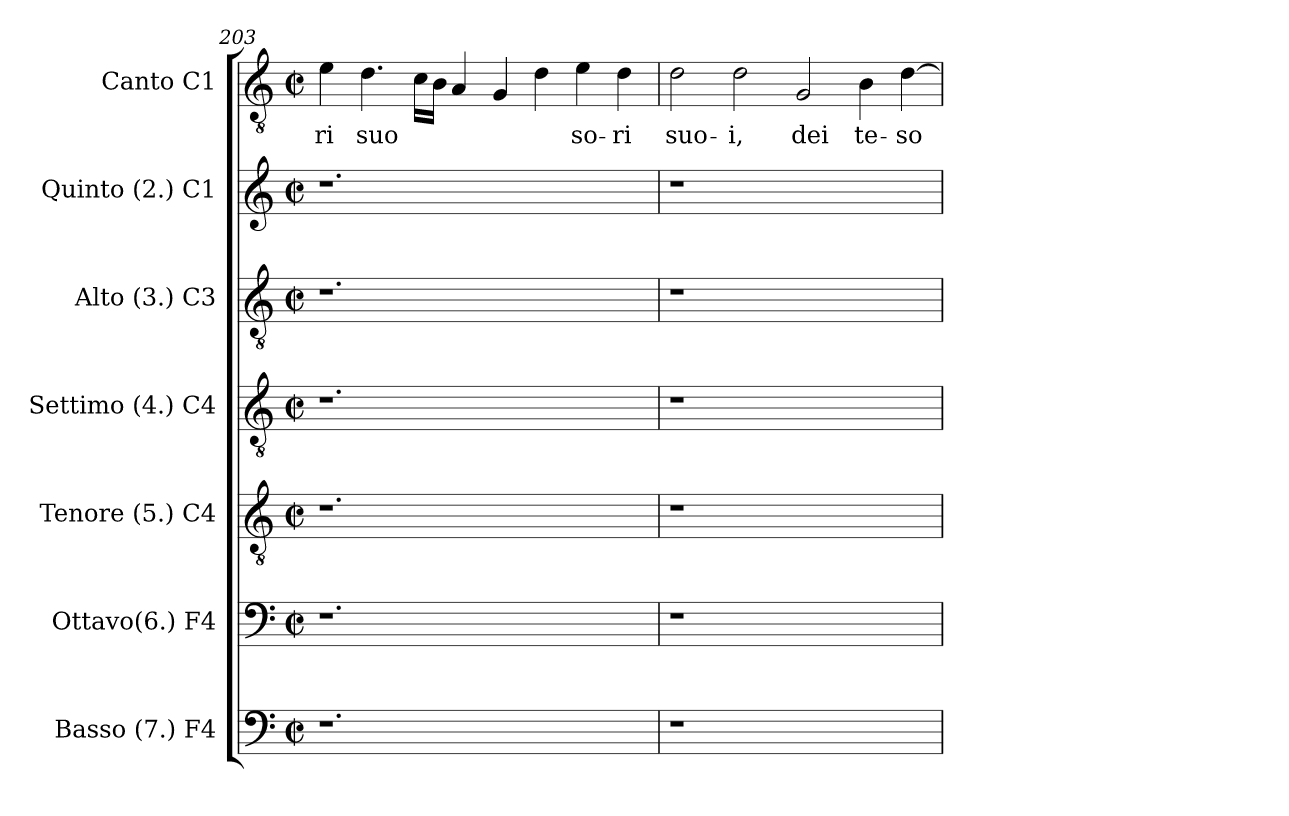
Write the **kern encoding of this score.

**kern	**kern	**kern	**kern	**kern	**kern	**kern	**text
*part7	*part6	*part5	*part4	*part3	*part2	*part1	*part1
*staff7	*staff6	*staff5	*staff4	*staff3	*staff2	*staff1	*staff1
*I"Basso (7.)  F4	*I"Ottavo(6.)  F4	*I"Tenore (5.)  C4	*I"Settimo (4.)  C4	*I"Alto (3.)  C3	*I"Quinto (2.)  C1	*I"Canto  C1	*
*	*	*I'T	*	*I'A	*	*I'C	*
*clefF4	*clefF4	*clefGv2	*clefGv2	*clefGv2	*clefG2	*clefGv2	*
*k[]	*k[]	*k[]	*k[]	*k[]	*k[]	*k[]	*
*C:	*C:	*C:	*C:	*C:	*C:	*C:	*
*M2/2	*M2/2	*M2/2	*M2/2	*M2/2	*M2/2	*M2/2	*
*met(c|)	*met(c|)	*met(c|)	*met(c|)	*met(c|)	*met(c|)	*met(c|)	*
=203	=203	=203	=203	=203	=203	=203	=203
!	!	!	!	!	!	!	!LO:LY:b:cj
1.r	1.r	1.r	1.r	1.r	1.r	4e\	-ri
!	!	!	!	!	!	!	!LO:LY:b:cj
.	.	.	.	.	.	4.d\	suo-
!	!	!	!	!	!	!	!LO:LY:b:cj
.	.	.	.	.	.	16c\L	--
!	!	!	!	!	!	!	!LO:LY:b:cj
.	.	.	.	.	.	16B\J	--
.	.	.	.	.	.	4A/	.
.	.	.	.	.	.	4G/	.
.	.	.	.	.	.	4d\	.
!	!	!	!	!	!	!	!LO:LY:b:cj
2ryy	2ryy	2ryy	2ryy	2ryy	2ryy	4e\	-so-
!	!	!	!	!	!	!	!LO:LY:b:cj
.	.	.	.	.	.	4d\	-ri
!!LO:PB:g=z
=204	=204	=204	=204	=204	=204	=204	=204
!	!	!	!	!	!	!	!LO:LY:b:cj
1r	1r	1r	1r	1r	1r	2d\	suo-
!	!	!	!	!	!	!	!LO:LY:b:cj
.	.	.	.	.	.	2d\	-i,
!	!	!	!	!	!	!	!LO:LY:b:cj
1ryy	1ryy	1ryy	1ryy	1ryy	1ryy	2G/	dei
!	!	!	!	!	!	!	!LO:LY:b:cj
.	.	.	.	.	.	4B\	te-
!	!	!	!	!	!	!	!LO:LY:b:cj
.	.	.	.	.	.	[>4d\	-so-
=	=	=	=	=	=	=	=
*-	*-	*-	*-	*-	*-	*-	*-
